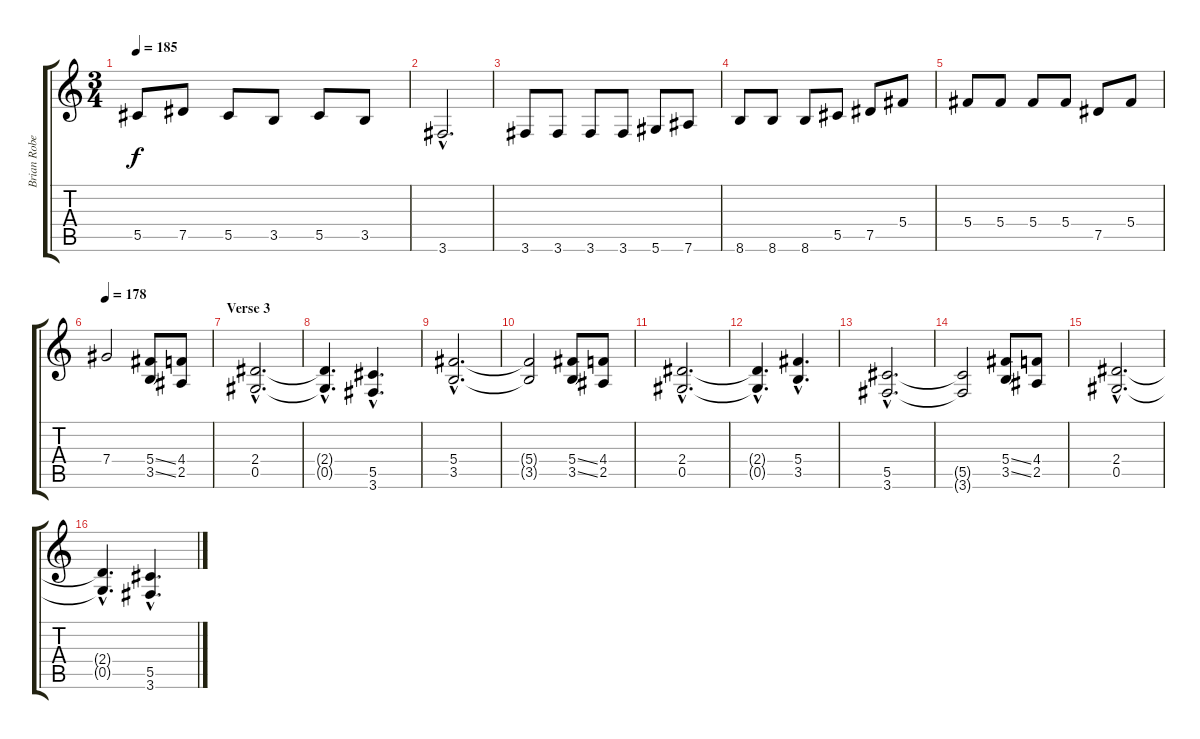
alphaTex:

\track ("Brian Robertson" "Brian Robe") {instrument overdrivenguitar}
\staff {score tabs}
\tuning (Eb4 Bb3 Gb3 Db3 Ab2 Eb2) {hide}
\ts (3 4)
\tempo 185
\clef g2
\ks c
5.5.8{dy f} 7.5.8 5.5.8 3.5.8 5.5.8 3.5.8 |
3.6{hac}.2{d} |
3.6.8 3.6.8 3.6.8 3.6.8 5.6.8 7.6.8 |
8.6.8 8.6.8 8.6.8 5.5.8 7.5.8 5.4.8 |
5.4.8 5.4.8 5.4.8 5.4.8 7.5.8 5.4.8 |
\tempo 178
7.4.2 (5.4{ss} 3.5{ss}).8 (4.4 2.5).8 |
\section ("" "Verse 3")
(2.4{hac} 0.5{hac}).2{d} |
(2.4{hac t} 0.5{hac t}).4{d} (5.5{hac} 3.6{hac}).4{d} |
(5.4{hac} 3.5{hac}).2{d} |
(5.4{t} 3.5{t}).2 (5.4{ss} 3.5{ss}).8 (4.4 2.5).8 |
(2.4{hac} 0.5{hac}).2{d} |
(2.4{hac t} 0.5{hac t}).4{d} (5.4{hac} 3.5{hac}).4{d} |
(5.5{hac} 3.6{hac}).2{d} |
(5.5{t} 3.6{t}).2 (5.4{ss} 3.5{ss}).8 (4.4 2.5).8 |
(2.4{hac} 0.5{hac}).2{d} |
(2.4{hac t} 0.5{hac t}).4{d} (5.5{hac} 3.6{hac}).4{d}
